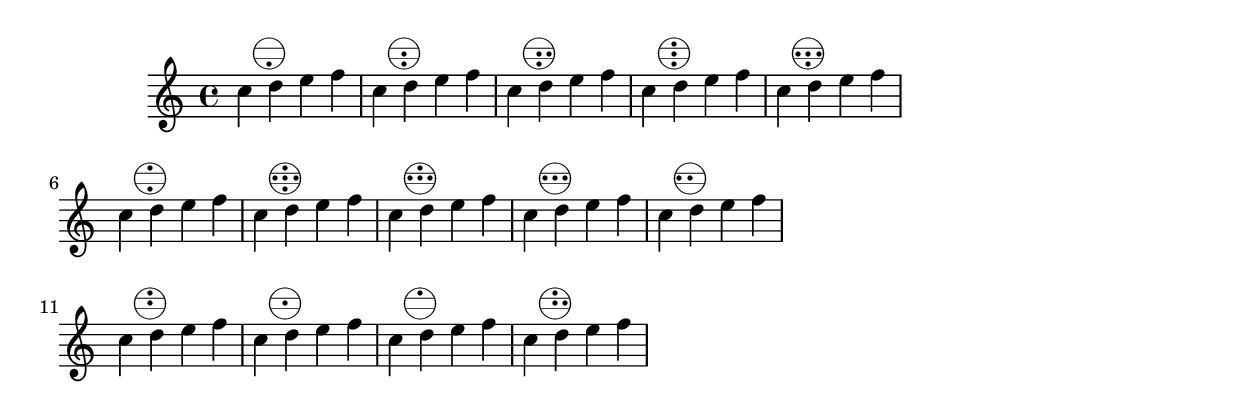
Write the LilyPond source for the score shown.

%% DO NOT EDIT this file manually; it is automatically
%% generated from LSR http://lsr.dsi.unimi.it
%% Make any changes in LSR itself, or in Documentation/snippets/new/ ,
%% and then run scripts/auxiliar/makelsr.py
%%
%% This file is in the public domain.
\version "2.13.51"

\header {
  lsrtags = "keyboards"

%% Translation of GIT committish: fa19277d20f8ab0397c560eb0e7b814bd804ecec
  texidoces = "
Los símbolos específicos de acordeón discanto se escriben mediante
@code{\\markup}.  Se puede trucar la colocación vertical de los
símbolos modificando los argumentos de @code{\\raise}.

"
  doctitlees = "Símbolos de acordeón discanto"


%% Translation of GIT committish: 0a868be38a775ecb1ef935b079000cebbc64de40
  doctitlede = "Symbole für Akkordeon-Diskantregister"
  texidocde = "
Diskantregister für Akkordeon können mit @code{\\markup} dargestellt werden.
Die vertikale Position der einzelnen Elemente werden mit @code{\\raise}
angepasst.
"

  texidoc = "
Accordion discant-specific symbols are added using @code{\\markup}. The
vertical placement of the symbols can be tweaked by changing the
@code{\\raise} arguments.



"
  doctitle = "Accordion-discant symbols"
} % begin verbatim

discant = \markup {
  \musicglyph #"accordion.discant"
}
dot = \markup {
  \musicglyph #"accordion.dot"
}

\layout { ragged-right = ##t }

% 16 voets register
accBasson = ^\markup {
  \combine
  \discant
  \raise #0.5 \dot
}

% een korig 8 en 16 voets register
accBandon = ^\markup {
  \combine
    \discant
    \combine
      \raise #0.5 \dot
      \raise #1.5 \dot
}

accVCello = ^\markup {
  \combine
    \discant
    \combine
      \raise #0.5 \dot
      \combine
        \raise #1.5 \dot
        \translate #'(1 . 0) \raise #1.5 \dot
}

% 4-8-16 voets register
accHarmon = ^\markup {
  \combine
    \discant
    \combine
      \raise #0.5 \dot
      \combine
        \raise #1.5 \dot
        \raise #2.5 \dot
}

accTrombon = ^\markup {
  \combine
    \discant
    \combine
      \raise #0.5 \dot
      \combine
        \raise #1.5 \dot
        \combine
          \translate #'(1 . 0) \raise #1.5 \dot
          \translate #'(-1 . 0) \raise #1.5 \dot
}

% eenkorig 4 en 16 voets register
accOrgan = ^\markup {
  \combine
    \discant
    \combine
      \raise #0.5 \dot
      \raise #2.5 \dot
}

accMaster = ^\markup {
  \combine
    \discant
    \combine
      \raise #0.5 \dot
      \combine
        \raise #1.5 \dot
        \combine
          \translate #'(1 . 0) \raise #1.5 \dot
          \combine
            \translate #'(-1 . 0) \raise #1.5 \dot
            \raise #2.5 \dot
}

accAccord = ^\markup {
  \combine
    \discant
    \combine
      \raise #1.5 \dot
      \combine
        \translate #'(1 . 0) \raise #1.5 \dot
        \combine
          \translate #'(-1 . 0) \raise #1.5 \dot
          \raise #2.5 \dot
}

accMusette = ^\markup {
  \combine
    \discant
    \combine
      \raise #1.5 \dot
      \combine
        \translate #'(1 . 0) \raise #1.5 \dot
        \translate #'(-1 . 0) \raise #1.5 \dot
}

accCeleste = ^\markup {
  \combine
    \discant
    \combine
      \raise #1.5 \dot
      \translate #'(-1 . 0) \raise #1.5 \dot
}

accOboe = ^\markup {
  \combine
    \discant
    \combine
      \raise #1.5 \dot
      \raise #2.5 \dot
}

accClarin = ^\markup {
  \combine
    \discant
    \raise #1.5 \dot
}

accPiccolo = ^\markup {
    \combine
       \discant
       \raise #2.5 \dot
}

accViolin = ^\markup {
  \combine
    \discant
    \combine
      \raise #1.5 \dot
      \combine
        \translate #'(1 . 0) \raise #1.5 \dot
        \raise #2.5 \dot
}

\relative c'' {
  c4 d\accBasson e f
  c4 d\accBandon e f
  c4 d\accVCello e f
  c4 d\accHarmon e f
  c4 d\accTrombon e f
  \break
  c4 d\accOrgan e f
  c4 d\accMaster e f
  c4 d\accAccord e f
  c4 d\accMusette e f
  c4 d\accCeleste e f
  \break
  c4 d\accOboe e f
  c4 d\accClarin e f
  c4 d\accPiccolo e f
  c4 d\accViolin e f
}

